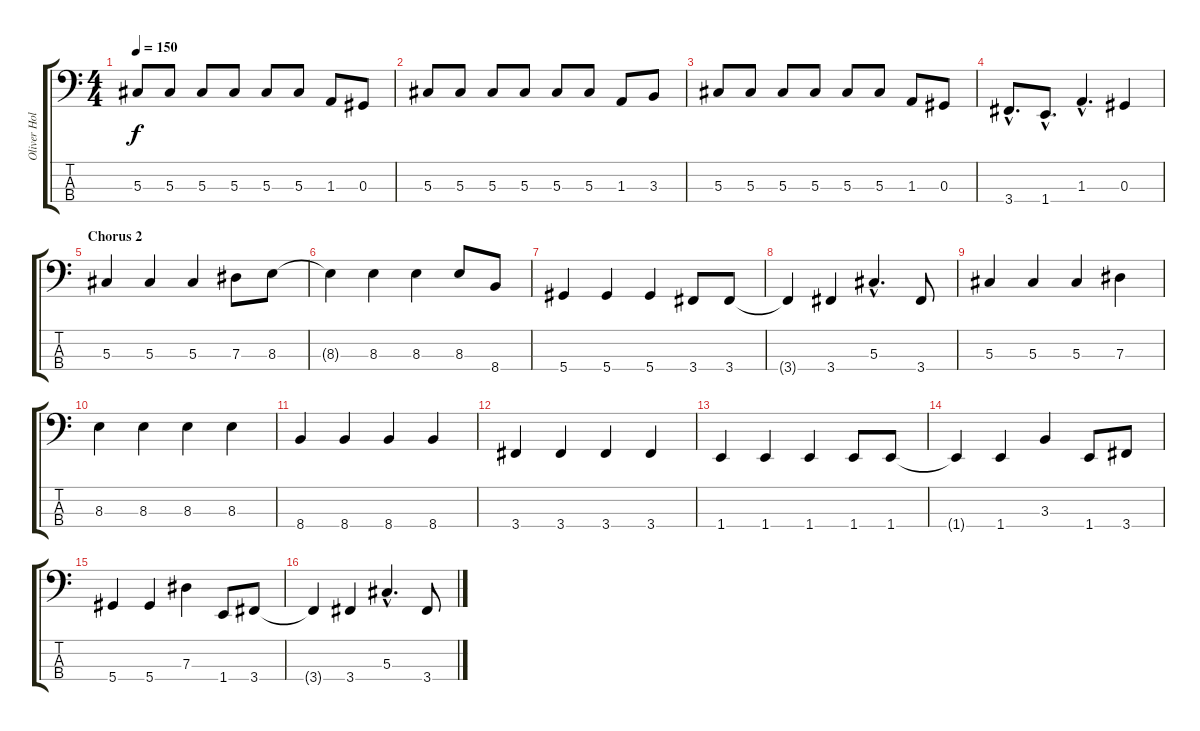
\track ("Oliver Holzwarth" "Oliver Hol") {instrument electricbassfinger}
\staff {score tabs}
\tuning (Gb2 Db2 Ab1 Eb1) {hide}
\ts (4 4)
\tempo 150
\clef f4
\ks c
5.3.8{dy f} 5.3.8 5.3.8 5.3.8 5.3.8 5.3.8 1.3.8 0.3.8 |
5.3.8 5.3.8 5.3.8 5.3.8 5.3.8 5.3.8 1.3.8 3.3.8 |
5.3.8 5.3.8 5.3.8 5.3.8 5.3.8 5.3.8 1.3.8 0.3.8 |
3.4{hac}.8{d} 1.4{hac}.8{d} 1.3{hac}.4{d} 0.3.4 |
\section ("" "Chorus 2")
5.3.4 5.3.4 5.3.4 7.3.8 8.3.8 |
8.3{t}.4 8.3.4 8.3.4 8.3.8 8.4.8 |
5.4.4 5.4.4 5.4.4 3.4.8 3.4.8 |
3.4{t}.4 3.4.4 5.3{hac}.4{d} 3.4.8 |
5.3.4 5.3.4 5.3.4 7.3.4 |
8.3.4 8.3.4 8.3.4 8.3.4 |
8.4.4 8.4.4 8.4.4 8.4.4 |
3.4.4 3.4.4 3.4.4 3.4.4 |
1.4.4 1.4.4 1.4.4 1.4.8 1.4.8 |
1.4{t}.4 1.4.4 3.3.4 1.4.8 3.4.8 |
5.4.4 5.4.4 7.3.4 1.4.8 3.4.8 |
3.4{t}.4 3.4.4 5.3{hac}.4{d} 3.4.8
